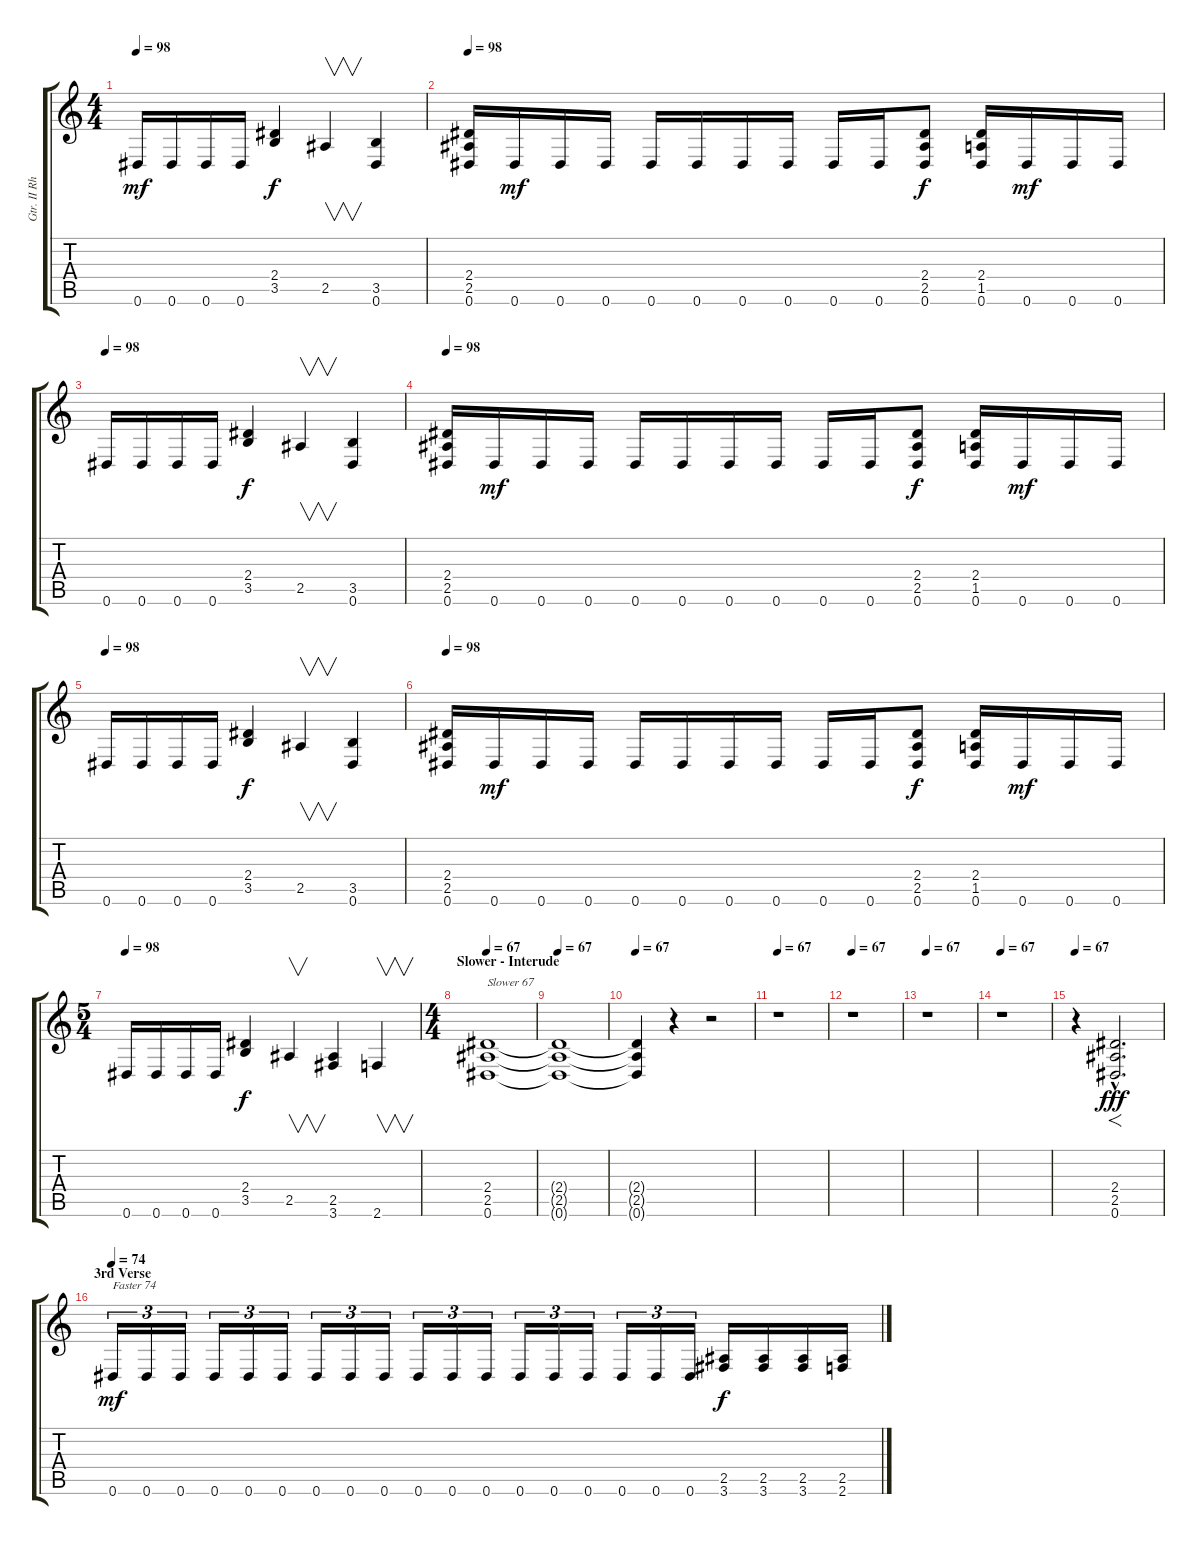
\track ("Gtr. II Rhytm" "Gtr. II Rh") {instrument overdrivenguitar}
\staff {score tabs}
\tuning (Eb4 Bb3 Gb3 Db3 Ab2 Eb2) {hide}
\ts (4 4)
\tempo 98
\clef g2
\ks c
0.6.16{dy mf} 0.6.16 0.6.16 0.6.16 (2.4 3.5).4{dy f} 2.5.4{v} (3.5 0.6).4 |
\tempo 98
(2.4 2.5 0.6).16 0.6.16{dy mf} 0.6.16 0.6.16 0.6.16 0.6.16 0.6.16 0.6.16 0.6.16 0.6.16 (2.4 2.5 0.6).8{dy f} (2.4 1.5 0.6).16 0.6.16{dy mf} 0.6.16 0.6.16 |
\tempo 98
0.6.16 0.6.16 0.6.16 0.6.16 (2.4 3.5).4{dy f} 2.5.4{v} (3.5 0.6).4 |
\tempo 98
(2.4 2.5 0.6).16 0.6.16{dy mf} 0.6.16 0.6.16 0.6.16 0.6.16 0.6.16 0.6.16 0.6.16 0.6.16 (2.4 2.5 0.6).8{dy f} (2.4 1.5 0.6).16 0.6.16{dy mf} 0.6.16 0.6.16 |
\tempo 98
0.6.16 0.6.16 0.6.16 0.6.16 (2.4 3.5).4{dy f} 2.5.4{v} (3.5 0.6).4 |
\tempo 98
(2.4 2.5 0.6).16 0.6.16{dy mf} 0.6.16 0.6.16 0.6.16 0.6.16 0.6.16 0.6.16 0.6.16 0.6.16 (2.4 2.5 0.6).8{dy f} (2.4 1.5 0.6).16 0.6.16{dy mf} 0.6.16 0.6.16 |
\ts (5 4)
\tempo 98
0.6.16 0.6.16 0.6.16 0.6.16 (2.4 3.5).4{dy f} 2.5.4{v} (2.5 3.6).4 2.6.4{v} |
\ts (4 4)
\section ("" "Slower - Interude")
\tempo 67
(2.4 2.5 0.6).1{txt "Slower 67"} |
\tempo 67
(2.4{t} 2.5{t} 0.6{t}).1 |
\tempo 67
(2.4{t} 2.5{t} 0.6{t}).4 r.4 r.2 |
\tempo 67
r.1 |
\tempo 67
r.1 |
\tempo 67
r.1 |
\tempo 67
r.1 |
\tempo 67
r.4 (2.4{hac} 2.5{hac} 0.6{hac}).2{f d dy fff} |
\section ("" "3rd Verse")
\tempo 74
0.6.16{tu (3 2) txt "Faster 74" dy mf} 0.6.16{tu (3 2)} 0.6.16{tu (3 2)} 0.6.16{tu (3 2)} 0.6.16{tu (3 2)} 0.6.16{tu (3 2)} 0.6.16{tu (3 2)} 0.6.16{tu (3 2)} 0.6.16{tu (3 2)} 0.6.16{tu (3 2)} 0.6.16{tu (3 2)} 0.6.16{tu (3 2)} 0.6.16{tu (3 2)} 0.6.16{tu (3 2)} 0.6.16{tu (3 2)} 0.6.16{tu (3 2)} 0.6.16{tu (3 2)} 0.6.16{tu (3 2)} (2.5 3.6).16{dy f} (2.5 3.6).16 (2.5 3.6).16 (2.5 2.6).16
